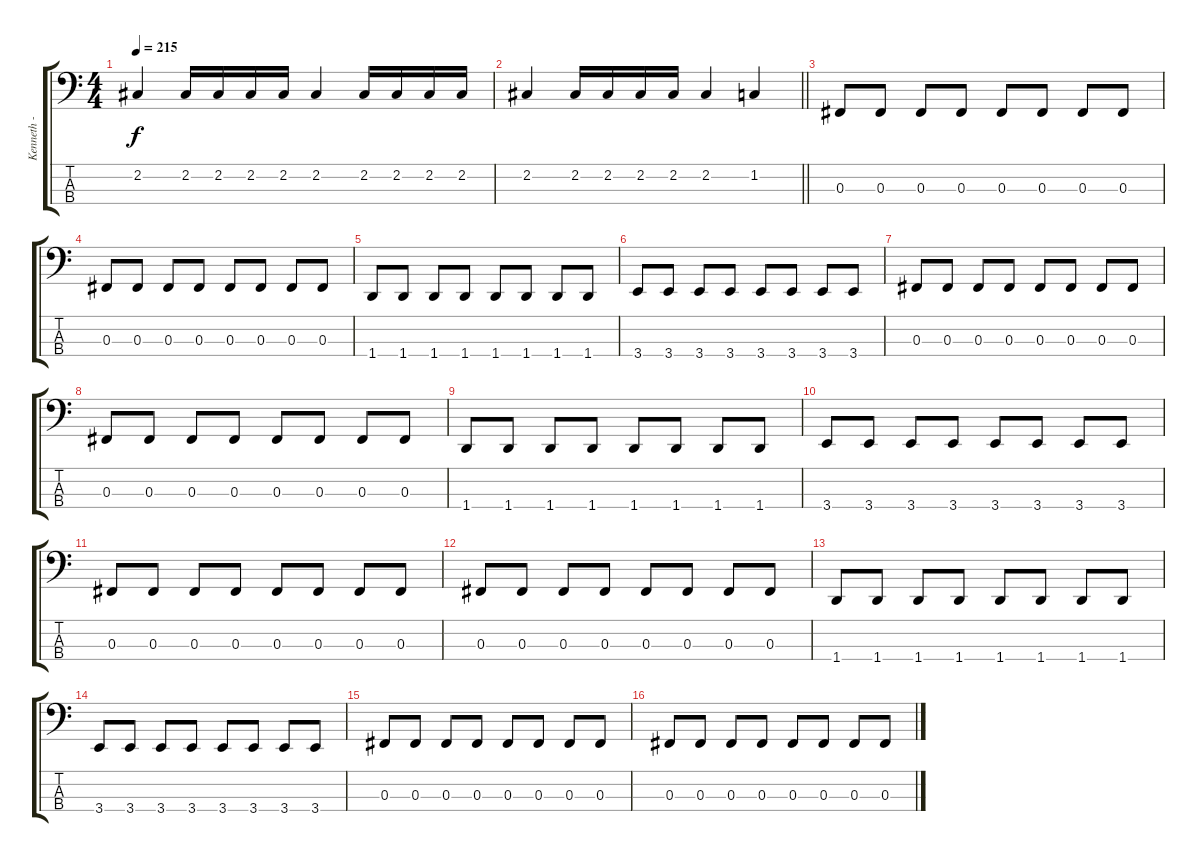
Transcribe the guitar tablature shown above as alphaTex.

\track ("Kenneth - Bass" "Kenneth - ") {instrument electricbasspick}
\staff {score tabs}
\tuning (E2 B1 Gb1 Db1) {hide}
\ts (4 4)
\tempo 215
\clef f4
\ks c
2.2.4{dy f} 2.2.16 2.2.16 2.2.16 2.2.16 2.2.4 2.2.16 2.2.16 2.2.16 2.2.16 |
\barLineRight lightlight
2.2.4 2.2.16 2.2.16 2.2.16 2.2.16 2.2.4 1.2.4 |
\section ("" "")
0.3.8 0.3.8 0.3.8 0.3.8 0.3.8 0.3.8 0.3.8 0.3.8 |
0.3.8 0.3.8 0.3.8 0.3.8 0.3.8 0.3.8 0.3.8 0.3.8 |
1.4.8 1.4.8 1.4.8 1.4.8 1.4.8 1.4.8 1.4.8 1.4.8 |
3.4.8 3.4.8 3.4.8 3.4.8 3.4.8 3.4.8 3.4.8 3.4.8 |
0.3.8 0.3.8 0.3.8 0.3.8 0.3.8 0.3.8 0.3.8 0.3.8 |
0.3.8 0.3.8 0.3.8 0.3.8 0.3.8 0.3.8 0.3.8 0.3.8 |
1.4.8 1.4.8 1.4.8 1.4.8 1.4.8 1.4.8 1.4.8 1.4.8 |
3.4.8 3.4.8 3.4.8 3.4.8 3.4.8 3.4.8 3.4.8 3.4.8 |
0.3.8 0.3.8 0.3.8 0.3.8 0.3.8 0.3.8 0.3.8 0.3.8 |
0.3.8 0.3.8 0.3.8 0.3.8 0.3.8 0.3.8 0.3.8 0.3.8 |
1.4.8 1.4.8 1.4.8 1.4.8 1.4.8 1.4.8 1.4.8 1.4.8 |
3.4.8 3.4.8 3.4.8 3.4.8 3.4.8 3.4.8 3.4.8 3.4.8 |
0.3.8 0.3.8 0.3.8 0.3.8 0.3.8 0.3.8 0.3.8 0.3.8 |
0.3.8 0.3.8 0.3.8 0.3.8 0.3.8 0.3.8 0.3.8 0.3.8
